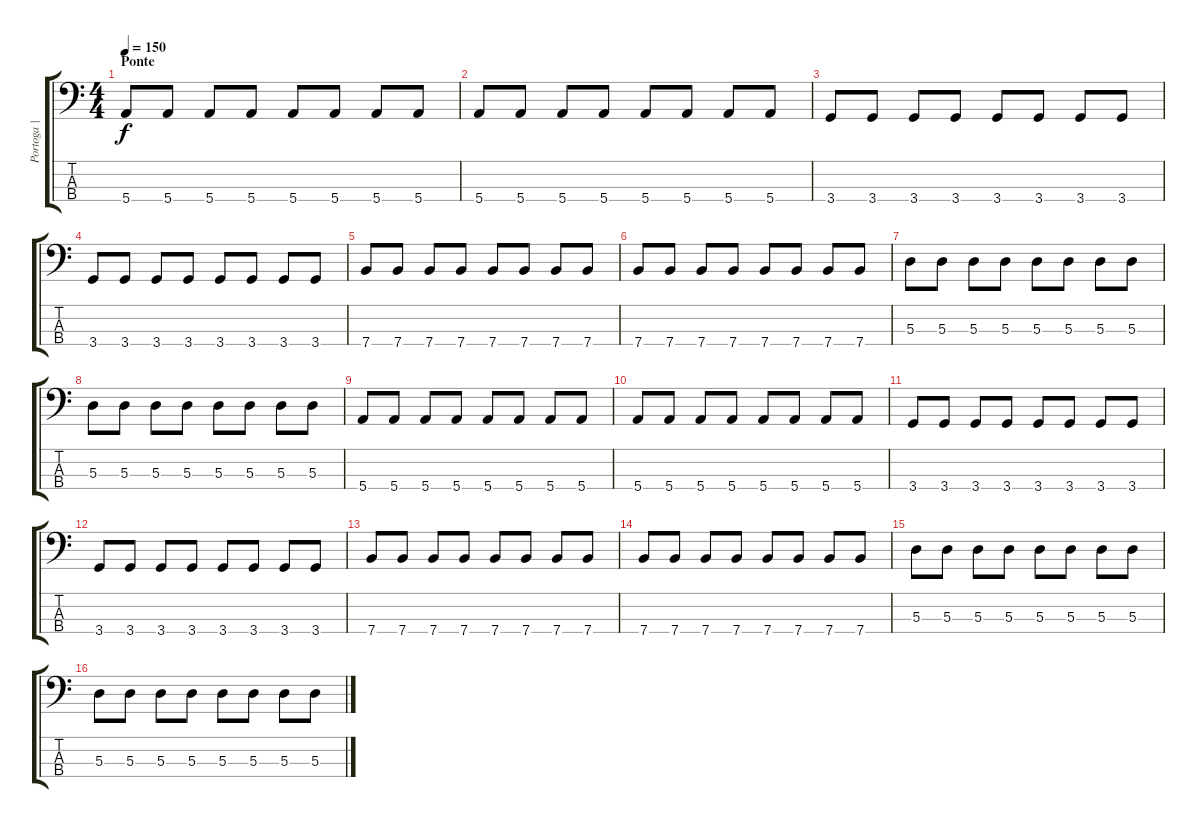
\track ("Portoga | Baixo" "Portoga | ") {instrument synthbass2}
\staff {score tabs}
\tuning (G2 D2 A1 E1) {hide}
\ts (4 4)
\section ("" "Ponte")
\tempo 150
\clef f4
\ks c
5.4.8{dy f} 5.4.8 5.4.8 5.4.8 5.4.8 5.4.8 5.4.8 5.4.8 |
5.4.8 5.4.8 5.4.8 5.4.8 5.4.8 5.4.8 5.4.8 5.4.8 |
3.4.8 3.4.8 3.4.8 3.4.8 3.4.8 3.4.8 3.4.8 3.4.8 |
3.4.8 3.4.8 3.4.8 3.4.8 3.4.8 3.4.8 3.4.8 3.4.8 |
7.4.8 7.4.8 7.4.8 7.4.8 7.4.8 7.4.8 7.4.8 7.4.8 |
7.4.8 7.4.8 7.4.8 7.4.8 7.4.8 7.4.8 7.4.8 7.4.8 |
5.3.8 5.3.8 5.3.8 5.3.8 5.3.8 5.3.8 5.3.8 5.3.8 |
5.3.8 5.3.8 5.3.8 5.3.8 5.3.8 5.3.8 5.3.8 5.3.8 |
5.4.8 5.4.8 5.4.8 5.4.8 5.4.8 5.4.8 5.4.8 5.4.8 |
5.4.8 5.4.8 5.4.8 5.4.8 5.4.8 5.4.8 5.4.8 5.4.8 |
3.4.8 3.4.8 3.4.8 3.4.8 3.4.8 3.4.8 3.4.8 3.4.8 |
3.4.8 3.4.8 3.4.8 3.4.8 3.4.8 3.4.8 3.4.8 3.4.8 |
7.4.8 7.4.8 7.4.8 7.4.8 7.4.8 7.4.8 7.4.8 7.4.8 |
7.4.8 7.4.8 7.4.8 7.4.8 7.4.8 7.4.8 7.4.8 7.4.8 |
5.3.8 5.3.8 5.3.8 5.3.8 5.3.8 5.3.8 5.3.8 5.3.8 |
5.3.8 5.3.8 5.3.8 5.3.8 5.3.8 5.3.8 5.3.8 5.3.8
